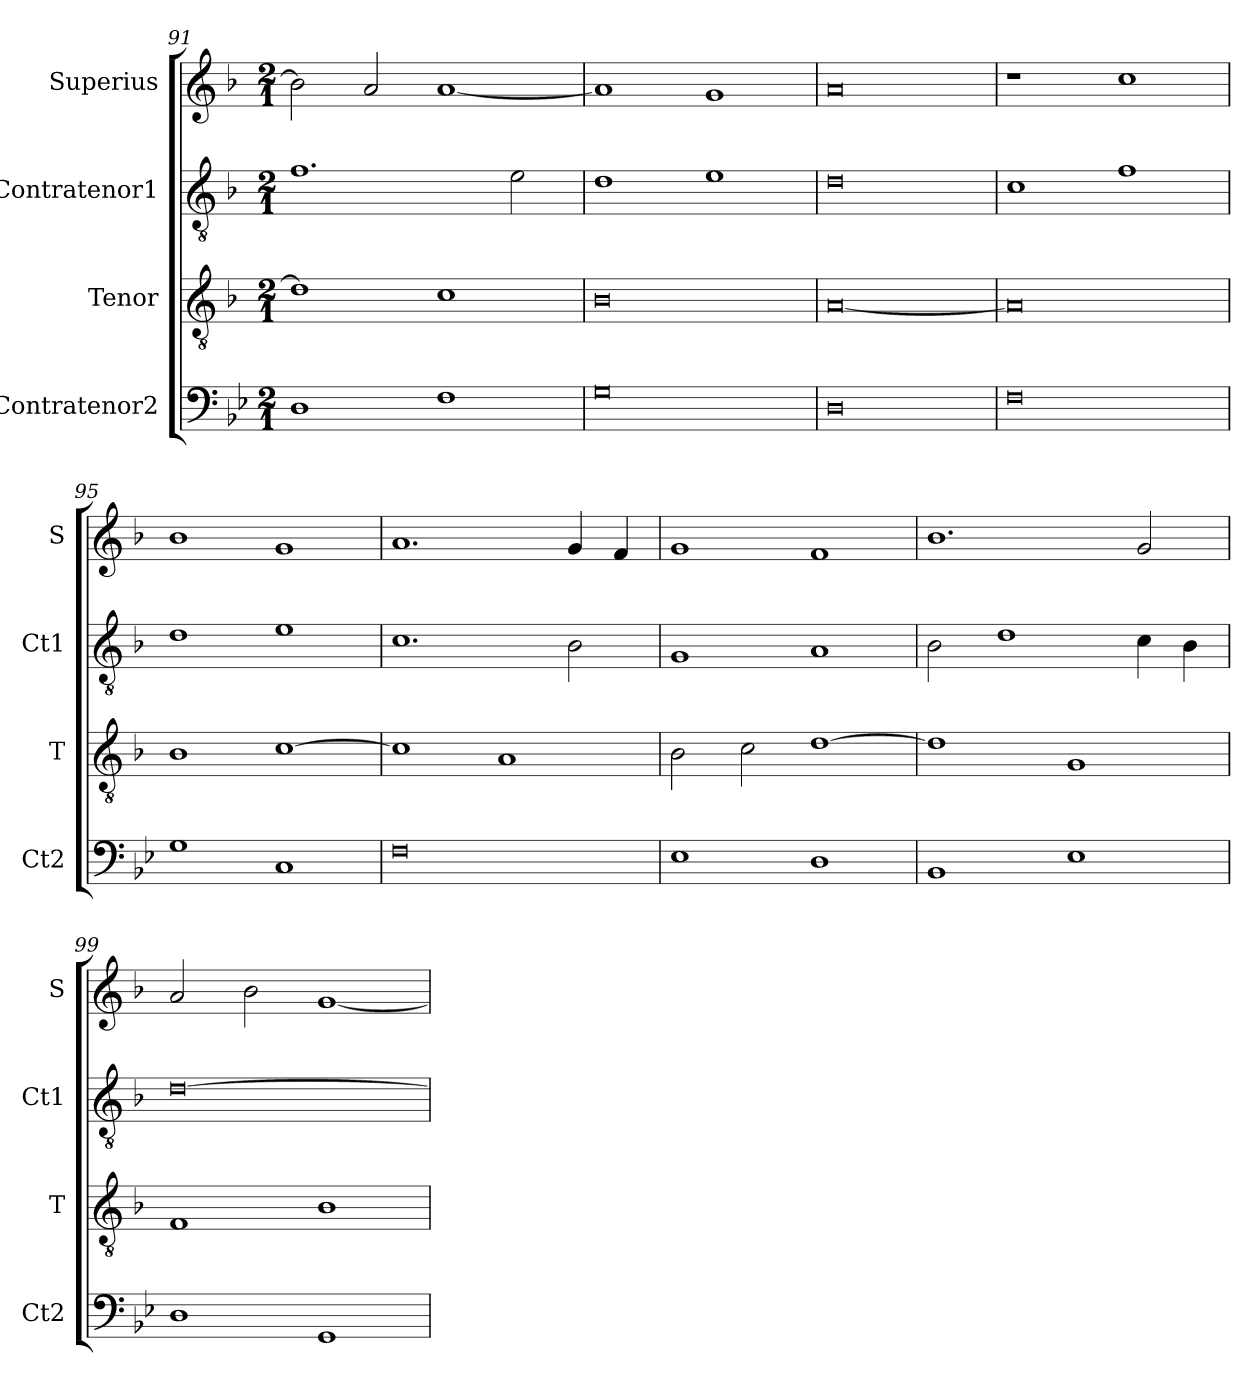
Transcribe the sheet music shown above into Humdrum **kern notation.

**kern	**kern	**kern	**kern
*part4	*part3	*part2	*part1
*staff4	*staff3	*staff2	*staff1
*I"Contratenor2	*I"Tenor	*I"Contratenor1	*I"Superius
*I'Ct2	*I'T	*I'Ct1	*I'S
*clefF4	*clefGv2	*clefGv2	*clefG2
*k[b-e-]	*k[b-]	*k[b-]	*k[b-]
*M2/1	*M2/1	*M2/1	*M2/1
=91	=91	=91	=91
1D	1d]	1.f	2b-\]
.	.	.	2a/
1F	1c	.	[1a
.	.	2e\	.
=92	=92	=92	=92
0G	0B-	1d	1a]
.	.	1e	1g
=93	=93	=93	=93
0D	[0A	0d	0a
=94	=94	=94	=94
0F	0A]	1c	1r
.	.	1f	1cc
=95	=95	=95	=95
1G	1B-	1d	1b-
1C	[1c	1e	1g
=96	=96	=96	=96
0F	1c]	1.c	1.a
.	1A	.	.
.	.	2B-\	4g/
.	.	.	4f/
=97	=97	=97	=97
1E-	2B-\	1G	1g
.	2c\	.	.
1D	[1d	1A	1f
=98	=98	=98	=98
1BB-	1d]	2B-\	1.b-
.	.	1d	.
1E-	1G	.	.
.	.	4c\	2g/
.	.	4B-\	.
=99	=99	=99	=99
1D	1F	[0d	2a/
.	.	.	2b-\
1GG	1B-	.	[1g
=	=	=	=
*-	*-	*-	*-
